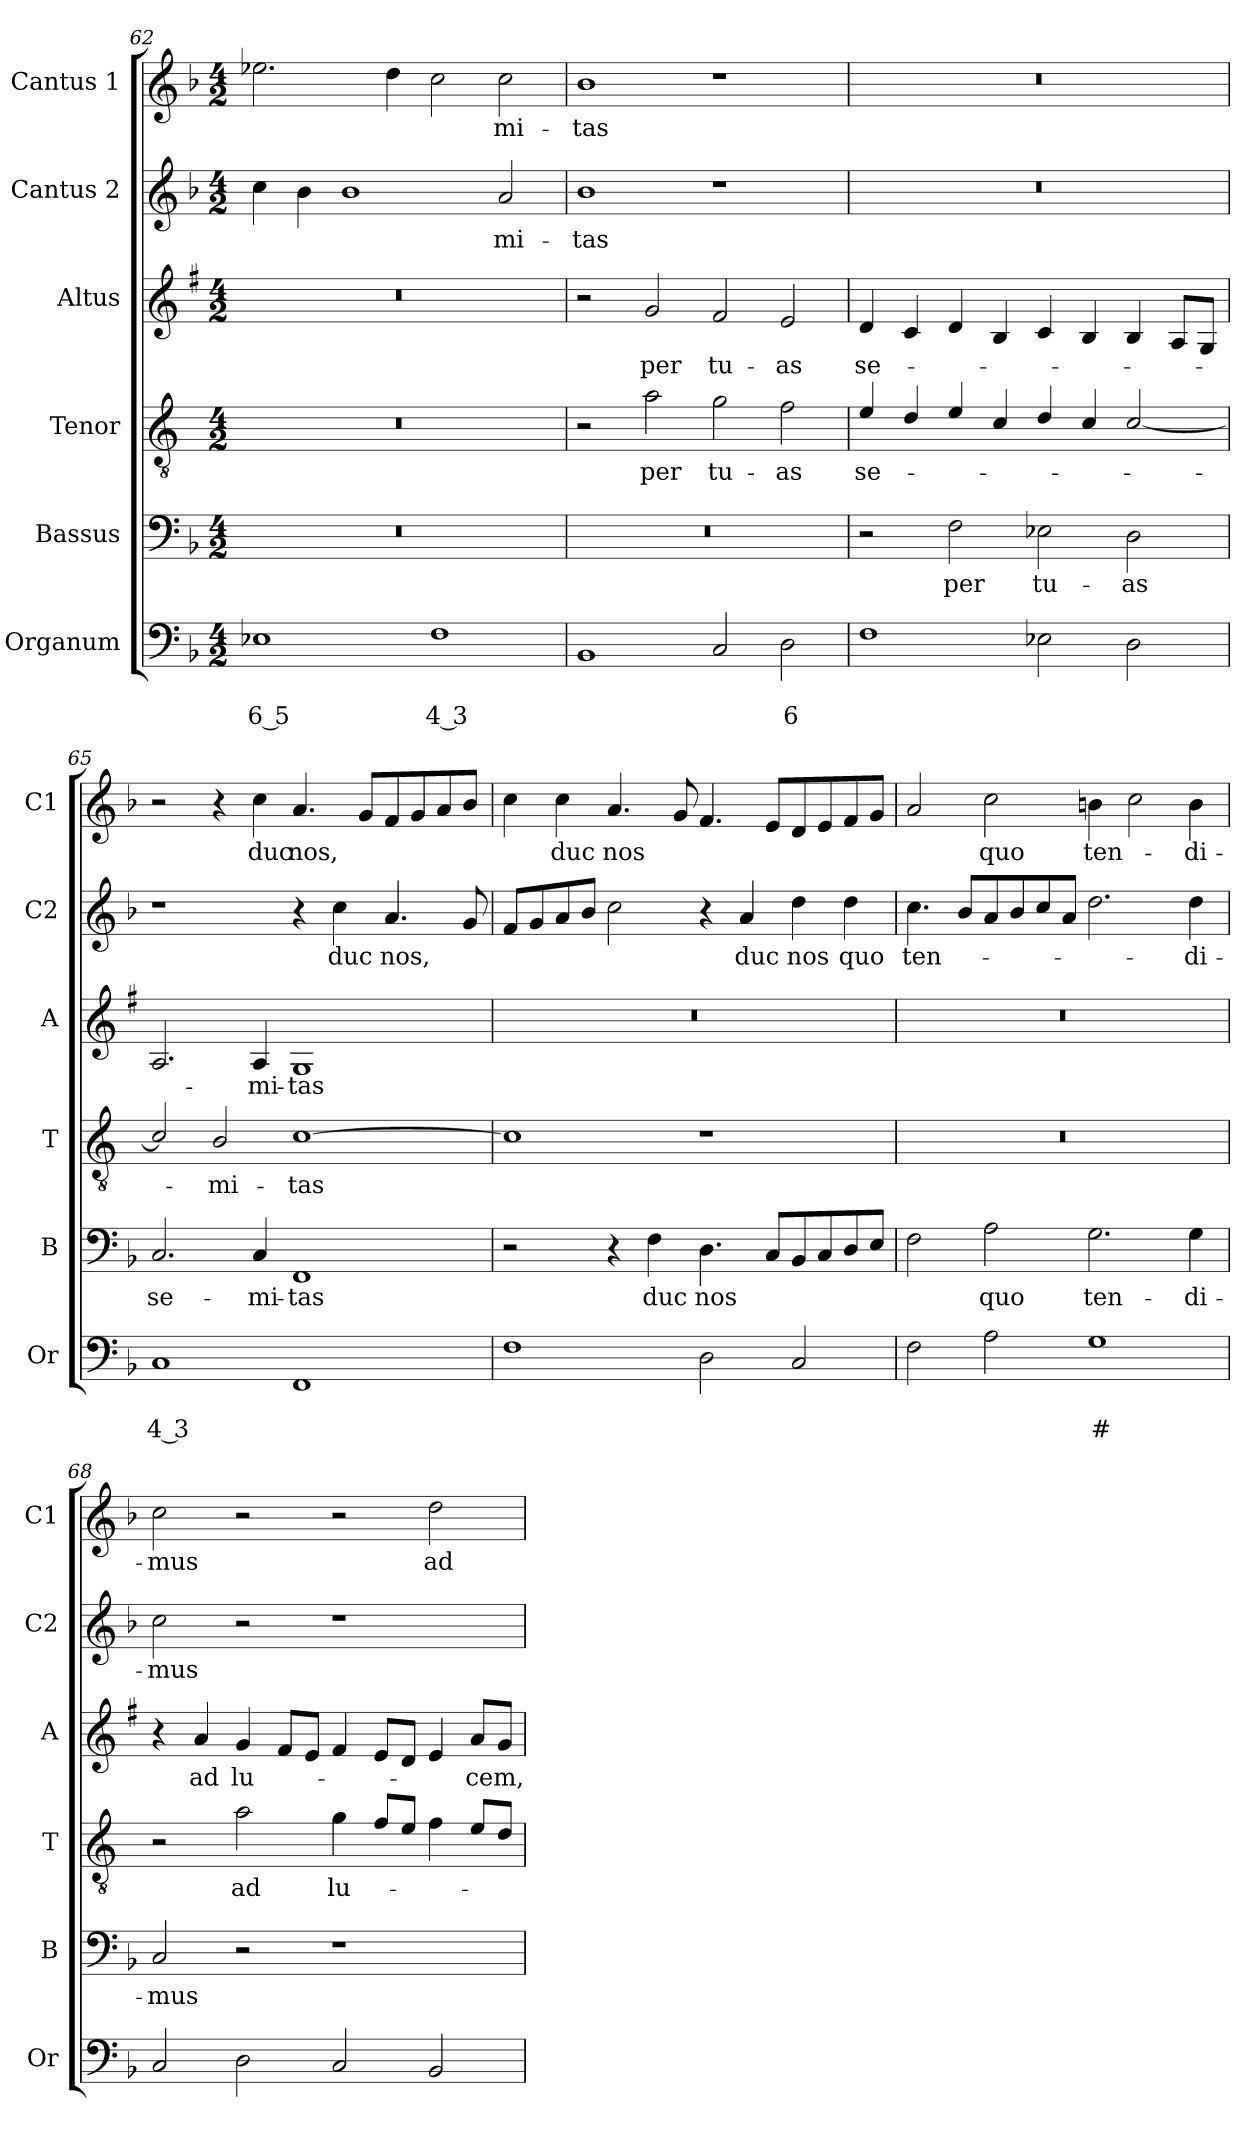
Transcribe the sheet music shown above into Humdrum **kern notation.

**kern	**text	**text	**kern	**text	**kern	**text	**kern	**text	**kern	**text	**kern	**text
*part6	*part6	*part6	*part5	*part5	*part4	*part4	*part3	*part3	*part2	*part2	*part1	*part1
*staff6	*staff6	*staff6	*staff5	*staff5	*staff4	*staff4	*staff3	*staff3	*staff2	*staff2	*staff1	*staff1
*I"Organum	*	*	*I"Bassus	*	*I"Tenor	*	*I"Altus	*	*I"Cantus 2	*	*I"Cantus 1	*
*I'Or	*	*	*I'B	*	*I'T	*	*I'A	*	*I'C2	*	*I'C1	*
*clefF4	*	*	*clefF4	*	*clefGv2	*	*clefG2	*	*clefG2	*	*clefG2	*
*	*	*	*	*	*ITrd4c7	*	*ITrd1c2	*	*	*	*	*
*k[b-]	*	*	*k[b-]	*	*k[b-]	*	*k[b-]	*	*k[b-]	*	*k[b-]	*
*F:	*	*	*F:	*	*F:	*	*F:	*	*F:	*	*F:	*
*M4/2	*	*	*M4/2	*	*M4/2	*	*M4/2	*	*M4/2	*	*M4/2	*
=62	=62	=62	=62	=62	=62	=62	=62	=62	=62	=62	=62	=62
!	!	!LO:LY:b	!	!	!	!	!	!	!	!	!	!
1E-X	.	6 5	0r	.	0r	.	0r	.	4cc\	.	2.ee-X\	.
.	.	.	.	.	.	.	.	.	4b-\	.	.	.
.	.	.	.	.	.	.	.	.	1b-	.	.	.
.	.	.	.	.	.	.	.	.	.	.	4dd\	.
!	!	!LO:LY:b	!	!	!	!	!	!	!	!	!	!
1F	.	4 3	.	.	.	.	.	.	.	.	2cc\	.
!	!	!	!	!	!	!	!	!	!	!LO:LY:b	!	!LO:LY:b
.	.	.	.	.	.	.	.	.	2a/	-mi-	2cc\	-mi-
=63	=63	=63	=63	=63	=63	=63	=63	=63	=63	=63	=63	=63
!	!	!	!	!	!	!	!	!	!	!LO:LY:b	!	!LO:LY:b
1BB-	.	.	0r	.	2r	.	2r	.	1b-	-tas	1b-	-tas
!	!	!	!	!	!	!LO:LY:b	!	!LO:LY:b	!	!	!	!
.	.	.	.	.	2d\	per	2f/	per	.	.	.	.
!	!	!	!	!	!	!LO:LY:b	!	!LO:LY:b	!	!	!	!
2C/	.	.	.	.	2c\	tu-	2e/	tu-	1r	.	1r	.
!	!	!LO:LY:b	!	!	!	!LO:LY:b	!	!LO:LY:b	!	!	!	!
2D\	.	6	.	.	2B-\	-as	2d/	-as	.	.	.	.
!!LO:PB:g=z
=64	=64	=64	=64	=64	=64	=64	=64	=64	=64	=64	=64	=64
!	!	!	!	!	!	!LO:LY:b	!	!LO:LY:b	!	!	!	!
1F	.	.	2r	.	4A/	se-	4c/	se-	0r	.	0r	.
.	.	.	.	.	4G/	.	4B-/	.	.	.	.	.
!	!	!	!	!LO:LY:b	!	!	!	!	!	!	!	!
.	.	.	2F\	per	4A/	.	4c/	.	.	.	.	.
.	.	.	.	.	4F/	.	4A/	.	.	.	.	.
!	!	!	!	!LO:LY:b	!	!	!	!	!	!	!	!
2E-X\	.	.	2E-X\	tu-	4G/	.	4B-/	.	.	.	.	.
.	.	.	.	.	4F/	.	4A/	.	.	.	.	.
!	!	!	!	!LO:LY:b	!	!	!	!	!	!	!	!
2D\	.	.	2D\	-as	[2F/	.	4A/	.	.	.	.	.
.	.	.	.	.	.	.	8G/L	.	.	.	.	.
.	.	.	.	.	.	.	8F/J	.	.	.	.	.
=65	=65	=65	=65	=65	=65	=65	=65	=65	=65	=65	=65	=65
!	!	!LO:LY:b	!	!LO:LY:b	!	!	!	!	!	!	!	!
1C	.	4 3	2.C/	se-	2F/]	.	2.G/	.	1r	.	2r	.
!	!	!	!	!	!	!LO:LY:b	!	!	!	!	!	!
.	.	.	.	.	2E/	-mi-	.	.	.	.	4r	.
!	!	!	!	!LO:LY:b	!	!	!	!LO:LY:b	!	!	!	!LO:LY:b
.	.	.	4C/	-mi-	.	.	4G/	-mi-	.	.	4cc\	duc
!	!	!	!	!LO:LY:b	!	!LO:LY:b	!	!LO:LY:b	!	!	!	!LO:LY:b
1FF	.	.	1FF	-tas	[1F	-tas	1F	-tas	4r	.	4.a/	nos,
!	!	!	!	!	!	!	!	!	!	!LO:LY:b	!	!
.	.	.	.	.	.	.	.	.	4cc\	duc	.	.
.	.	.	.	.	.	.	.	.	.	.	8g/L	.
!	!	!	!	!	!	!	!	!	!	!LO:LY:b	!	!
.	.	.	.	.	.	.	.	.	4.a/	nos,	8f/	.
.	.	.	.	.	.	.	.	.	.	.	8g/	.
.	.	.	.	.	.	.	.	.	.	.	8a/	.
.	.	.	.	.	.	.	.	.	8g/	.	8b-/J	.
=66	=66	=66	=66	=66	=66	=66	=66	=66	=66	=66	=66	=66
1F	.	.	2r	.	1F]	.	0r	.	8f/L	.	4cc\	.
.	.	.	.	.	.	.	.	.	8g/	.	.	.
!	!	!	!	!	!	!	!	!	!	!	!	!LO:LY:b
.	.	.	.	.	.	.	.	.	8a/	.	4cc\	duc
.	.	.	.	.	.	.	.	.	8b-/J	.	.	.
!	!	!	!	!	!	!	!	!	!	!	!	!LO:LY:b
.	.	.	4r	.	.	.	.	.	2cc\	.	4.a/	nos
!	!	!	!	!LO:LY:b	!	!	!	!	!	!	!	!
.	.	.	4F\	duc	.	.	.	.	.	.	.	.
.	.	.	.	.	.	.	.	.	.	.	8g/	.
!	!	!	!	!LO:LY:b	!	!	!	!	!	!	!	!
2D\	.	.	4.D\	nos	1r	.	.	.	4r	.	4.f/	.
!	!	!	!	!	!	!	!	!	!	!LO:LY:b	!	!
.	.	.	.	.	.	.	.	.	4a/	duc	.	.
.	.	.	8C/L	.	.	.	.	.	.	.	8e/L	.
!	!	!	!	!	!	!	!	!	!	!LO:LY:b	!	!
2C/	.	.	8BB-/	.	.	.	.	.	4dd\	nos	8d/	.
.	.	.	8C/	.	.	.	.	.	.	.	8e/	.
!	!	!	!	!	!	!	!	!	!	!LO:LY:b	!	!
.	.	.	8D/	.	.	.	.	.	4dd\	quo	8f/	.
.	.	.	8E/J	.	.	.	.	.	.	.	8g/J	.
=67	=67	=67	=67	=67	=67	=67	=67	=67	=67	=67	=67	=67
!	!	!	!	!	!	!	!	!	!	!LO:LY:b	!	!
2F\	.	.	2F\	.	0r	.	0r	.	4.cc\	ten-	2a/	.
.	.	.	.	.	.	.	.	.	8b-/L	.	.	.
!	!	!	!	!LO:LY:b	!	!	!	!	!	!	!	!LO:LY:b
2A\	.	.	2A\	quo	.	.	.	.	8a/	.	2cc\	quo
.	.	.	.	.	.	.	.	.	8b-/	.	.	.
.	.	.	.	.	.	.	.	.	8cc/	.	.	.
.	.	.	.	.	.	.	.	.	8a/J	.	.	.
!	!	!LO:LY:b	!	!LO:LY:b	!	!	!	!	!	!	!	!LO:LY:b
1G	.	#	2.G\	ten-	.	.	.	.	2.dd\	.	4bn\	ten-
.	.	.	.	.	.	.	.	.	.	.	2cc\	.
!	!	!	!	!LO:LY:b	!	!	!	!	!	!LO:LY:b	!	!LO:LY:b
.	.	.	4G\	-di-	.	.	.	.	4dd\	-di-	4b\	-di-
!!LO:LB:g=z
=68	=68	=68	=68	=68	=68	=68	=68	=68	=68	=68	=68	=68
!	!	!	!	!LO:LY:b	!	!	!	!	!	!LO:LY:b	!	!LO:LY:b
2C/	.	.	2C/	-mus	2r	.	4r	.	2cc\	-mus	2cc\	-mus
!	!	!	!	!	!	!	!	!LO:LY:b	!	!	!	!
.	.	.	.	.	.	.	4g/	ad	.	.	.	.
!	!	!	!	!	!	!LO:LY:b	!	!LO:LY:b	!	!	!	!
2D\	.	.	2r	.	2d\	ad	4f/	lu-	2r	.	2r	.
.	.	.	.	.	.	.	8e/L	.	.	.	.	.
.	.	.	.	.	.	.	8d/J	.	.	.	.	.
!	!	!	!	!	!	!LO:LY:b	!	!	!	!	!	!
2C/	.	.	1r	.	4c\	lu-	4e/	.	1r	.	2r	.
.	.	.	.	.	8B-/L	.	8d/L	.	.	.	.	.
.	.	.	.	.	8A/J	.	8c/J	.	.	.	.	.
!	!	!	!	!	!	!	!	!	!	!	!	!LO:LY:b
2BB-/	.	.	.	.	4B-\	.	4d/	.	.	.	2dd\	ad
!	!	!	!	!	!	!	!	!LO:LY:b	!	!	!	!
.	.	.	.	.	8A/L	.	8g/L	-cem,	.	.	.	.
.	.	.	.	.	8G/J	.	8f/J	.	.	.	.	.
=	=	=	=	=	=	=	=	=	=	=	=	=
*-	*-	*-	*-	*-	*-	*-	*-	*-	*-	*-	*-	*-
